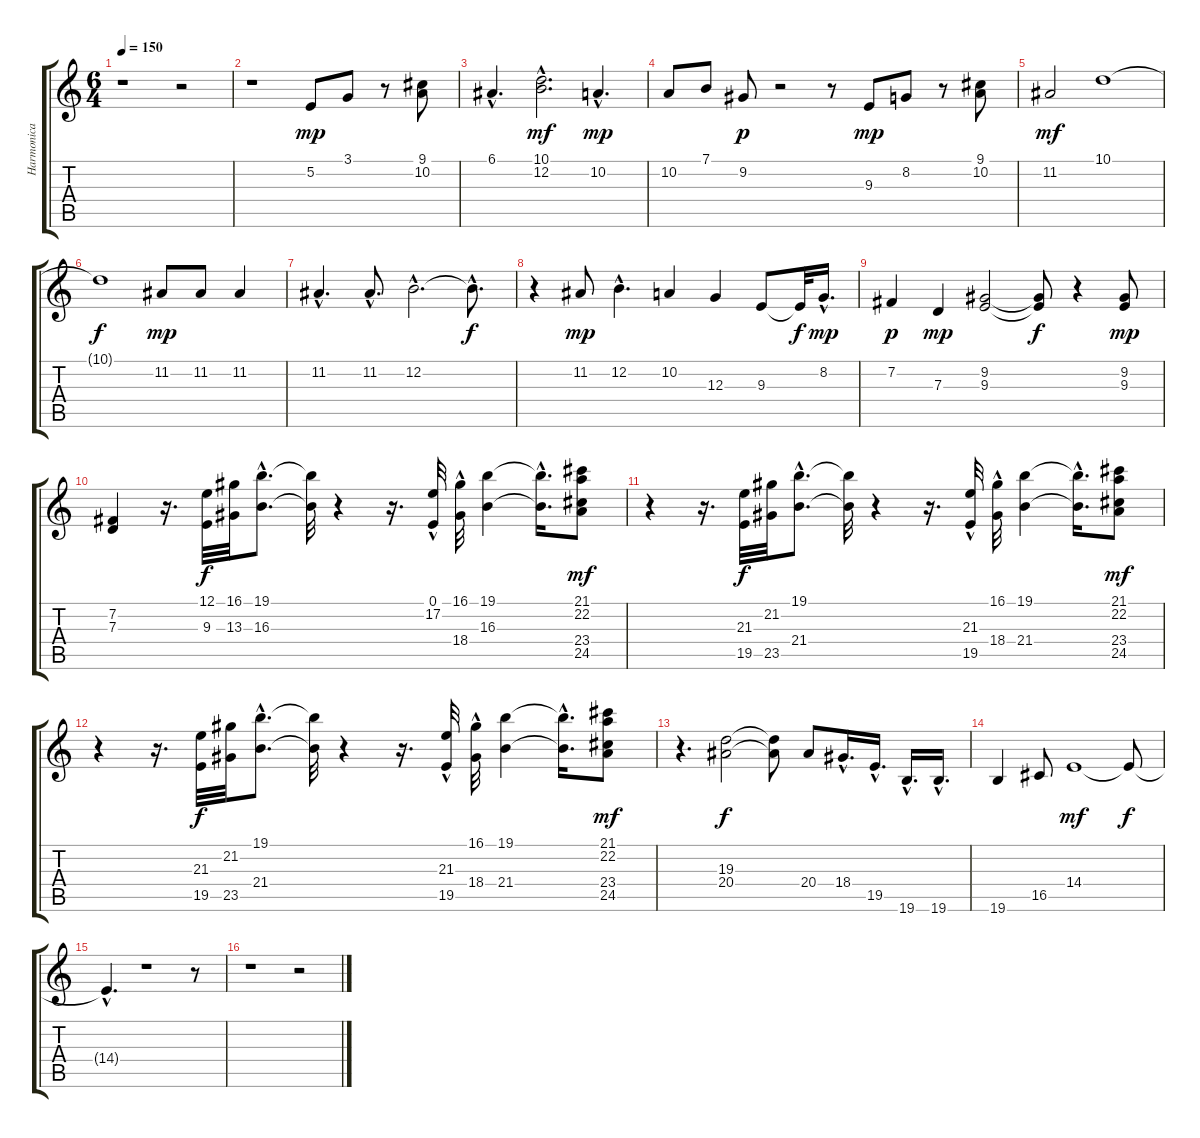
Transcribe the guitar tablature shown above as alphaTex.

\track ("Harmonica" "Harmonica") {instrument harmonica}
\staff {score tabs}
\tuning (E4 B3 G3 D3 A2 E2) {hide}
\ts (6 4)
\tempo 150
\clef g2
\ks c
r.1{dy mp instrument harmonica} r.2 |
r.1 5.2.8 3.1.8 r.8 (9.1 10.2).8 |
6.1{hac}.4{d} (10.1 12.2{hac}).2{d dy mf} 10.2{hac}.4{d dy mp} |
10.2.8 7.1.8 9.2.8{dy p} r.2 r.8 9.3.8{dy mp} 8.2.8 r.8 (9.1 10.2).8 |
11.2.2{dy mf} 10.1.1 |
10.1{t}.1{dy f} 11.2.8{dy mp} 11.2.8 11.2.4 |
11.2{hac}.4{d} 11.2{hac}.8{d} 12.2{hac}.2{d} 12.2{hac t}.8{d dy f} |
r.4 11.2.8{dy mp} 12.2{hac}.4{d} 10.2.4 12.3.4 9.3.8 9.3{t}.32{dy f} 8.2{hac}.16{d dy mp} |
7.2.4{dy p} 7.3.4{dy mp} (9.2 9.3).2 (9.2{t} 9.3{t}).8{dy f} r.4 (9.2 9.3).8{dy mp} |
(7.2 7.3).4 r.16{d} (12.1 9.3).32{dy f} (16.1 13.3).32 (19.1{hac} 16.3{hac}).8{d} (19.1{t} 16.3{t}).32 r.4 r.16{d} (0.1{hac} 17.2{hac}).32 (16.1{hac} 18.4{hac}).32 (19.1 16.3).4 (19.1{hac t} 16.3{hac t}).16{d} (21.1 22.2 23.4 24.5).8{dy mf} |
r.4 r.16{d} (21.3 19.5).32{dy f} (21.2 23.5).32 (19.1{hac} 21.4{hac}).8{d} (19.1{t} 21.4{t}).32 r.4 r.16{d} (21.3{hac} 19.5{hac}).32 (16.1{hac} 18.4{hac}).32 (19.1 21.4).4 (19.1{hac t} 21.4{hac t}).16{d} (21.1 22.2 23.4 24.5).8{dy mf} |
r.4 r.16{d} (21.3 19.5).32{dy f} (21.2 23.5).32 (19.1{hac} 21.4{hac}).8{d} (19.1{t} 21.4{t}).32 r.4 r.16{d} (21.3{hac} 19.5{hac}).32 (16.1{hac} 18.4{hac}).32 (19.1 21.4).4 (19.1{hac t} 21.4{hac t}).16{d} (21.1 22.2 23.4 24.5).8{dy mf} |
r.4{d} (19.3 20.4).2{dy f} (19.3{t} 20.4{t}).8 20.4.8 18.4{hac}.16{d} 19.5{hac}.16{d} 19.6{hac}.16{d} 19.6{hac}.16{d} |
19.6.4 16.5.8 14.4.1{dy mf} 14.4{t}.8{dy f} |
14.4{hac t}.4{d} r.1 r.8 |
r.1 r.2
